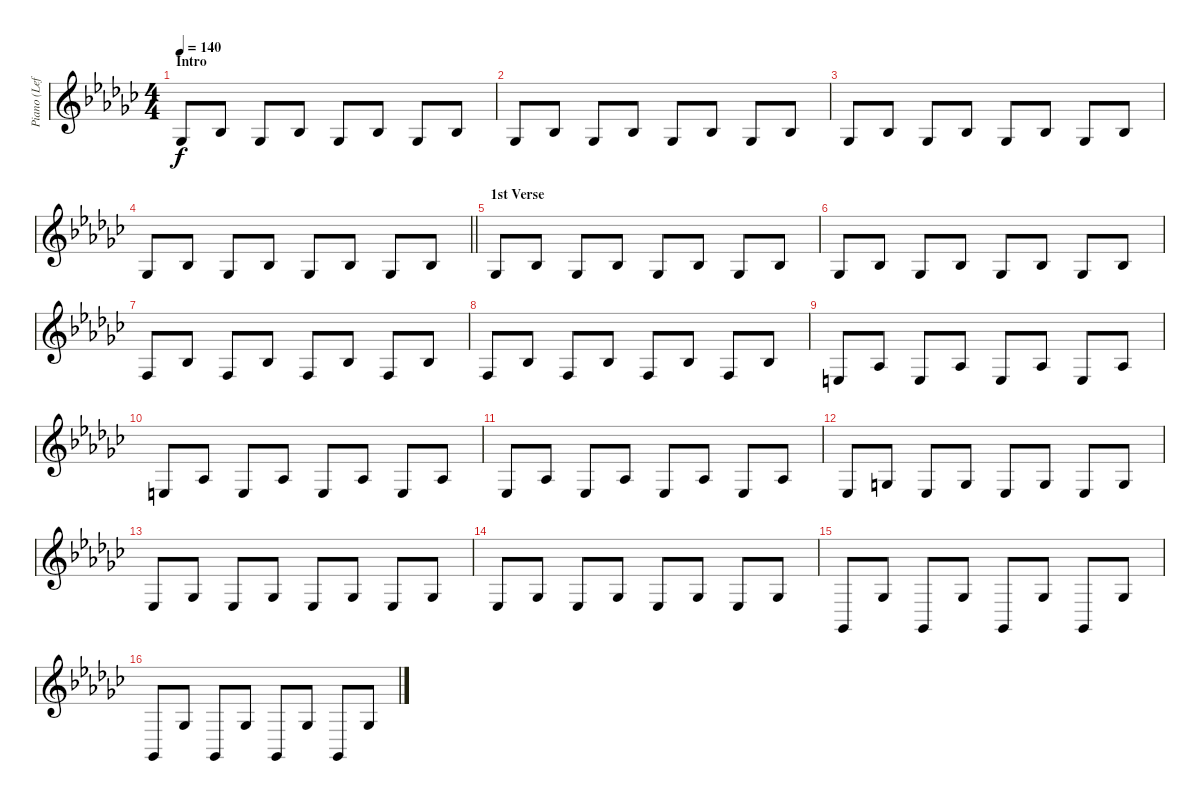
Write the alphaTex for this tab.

\track ("Piano (Left Hand)" "Piano (Lef") {instrument acousticgrandpiano}
\staff {score}
\tuning (E4 B3 G3 D3 A2 E2) {hide}
\ts (4 4)
\section ("" "Intro")
\tempo 140
\clef g2
\ks ebminor
4.4.8{dy f instrument acousticgrandpiano} 3.3.8 4.4.8 3.3.8 4.4.8 3.3.8 4.4.8 3.3.8 |
4.4.8 3.3.8 4.4.8 3.3.8 4.4.8 3.3.8 4.4.8 3.3.8 |
4.4.8 3.3.8 4.4.8 3.3.8 4.4.8 3.3.8 4.4.8 3.3.8 |
\barLineRight lightlight
4.4.8 3.3.8 4.4.8 3.3.8 4.4.8 3.3.8 4.4.8 3.3.8 |
\section ("" "1st Verse")
4.4.8 3.3.8 4.4.8 3.3.8 4.4.8 3.3.8 4.4.8 3.3.8 |
4.4.8 3.3.8 4.4.8 3.3.8 4.4.8 3.3.8 4.4.8 3.3.8 |
3.4.8 3.3.8 3.4.8 3.3.8 3.4.8 3.3.8 3.4.8 3.3.8 |
3.4.8 3.3.8 3.4.8 3.3.8 3.4.8 3.3.8 3.4.8 3.3.8 |
2.4.8 1.3.8 2.4.8 1.3.8 2.4.8 1.3.8 2.4.8 1.3.8 |
2.4.8 1.3.8 7.5.8 6.4.8 7.5.8 6.4.8 7.5.8 6.4.8 |
6.5.8 6.4.8 6.5.8 6.4.8 6.5.8 6.4.8 6.5.8 6.4.8 |
6.5.8 5.4.8 6.5.8 5.4.8 6.5.8 5.4.8 6.5.8 5.4.8 |
6.5.8 4.4.8 6.5.8 4.4.8 6.5.8 4.4.8 6.5.8 4.4.8 |
6.5.8 4.4.8 6.5.8 4.4.8 11.6.8 4.4.8 11.6.8 4.4.8 |
2.6.8 4.4.8 2.6.8 4.4.8 2.6.8 4.4.8 2.6.8 4.4.8 |
2.6.8 4.4.8 2.6.8 4.4.8 2.6.8 4.4.8 2.6.8 4.4.8
